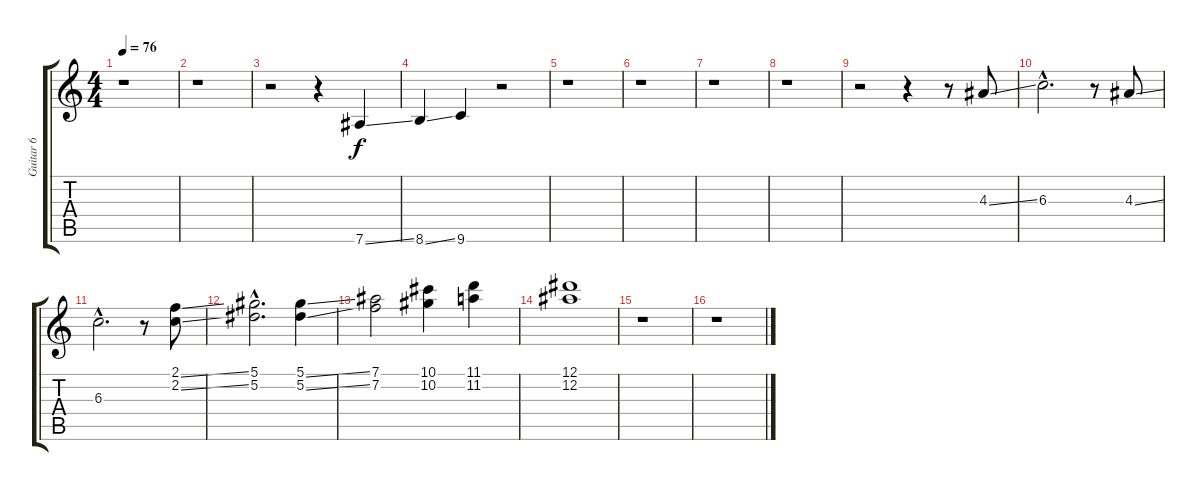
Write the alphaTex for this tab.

\track ("Guitar 6" "Guitar 6") {instrument overdrivenguitar}
\staff {score tabs}
\tuning (Eb4 Bb3 Gb3 Db3 Ab2 Eb2) {hide}
\ts (4 4)
\tempo 76
\clef g2
\ks c
r.1{dy f} |
r.1 |
r.2 r.4 7.6{ss}.4 |
8.6{ss}.4 9.6.4 r.2 |
r.1 |
r.1 |
r.1 |
r.1 |
r.2 r.4 r.8 4.3{ss}.8 |
6.3{hac}.2{d} r.8 4.3{ss}.8 |
6.3{hac}.2{d} r.8 (2.1{ss} 2.2{ss}).8 |
(5.1{hac} 5.2{hac}).2{d} (5.1{ss} 5.2{ss}).4 |
(7.1 7.2).2 (10.1 10.2).4 (11.1 11.2).4 |
(12.1 12.2).1 |
r.1 |
r.1
